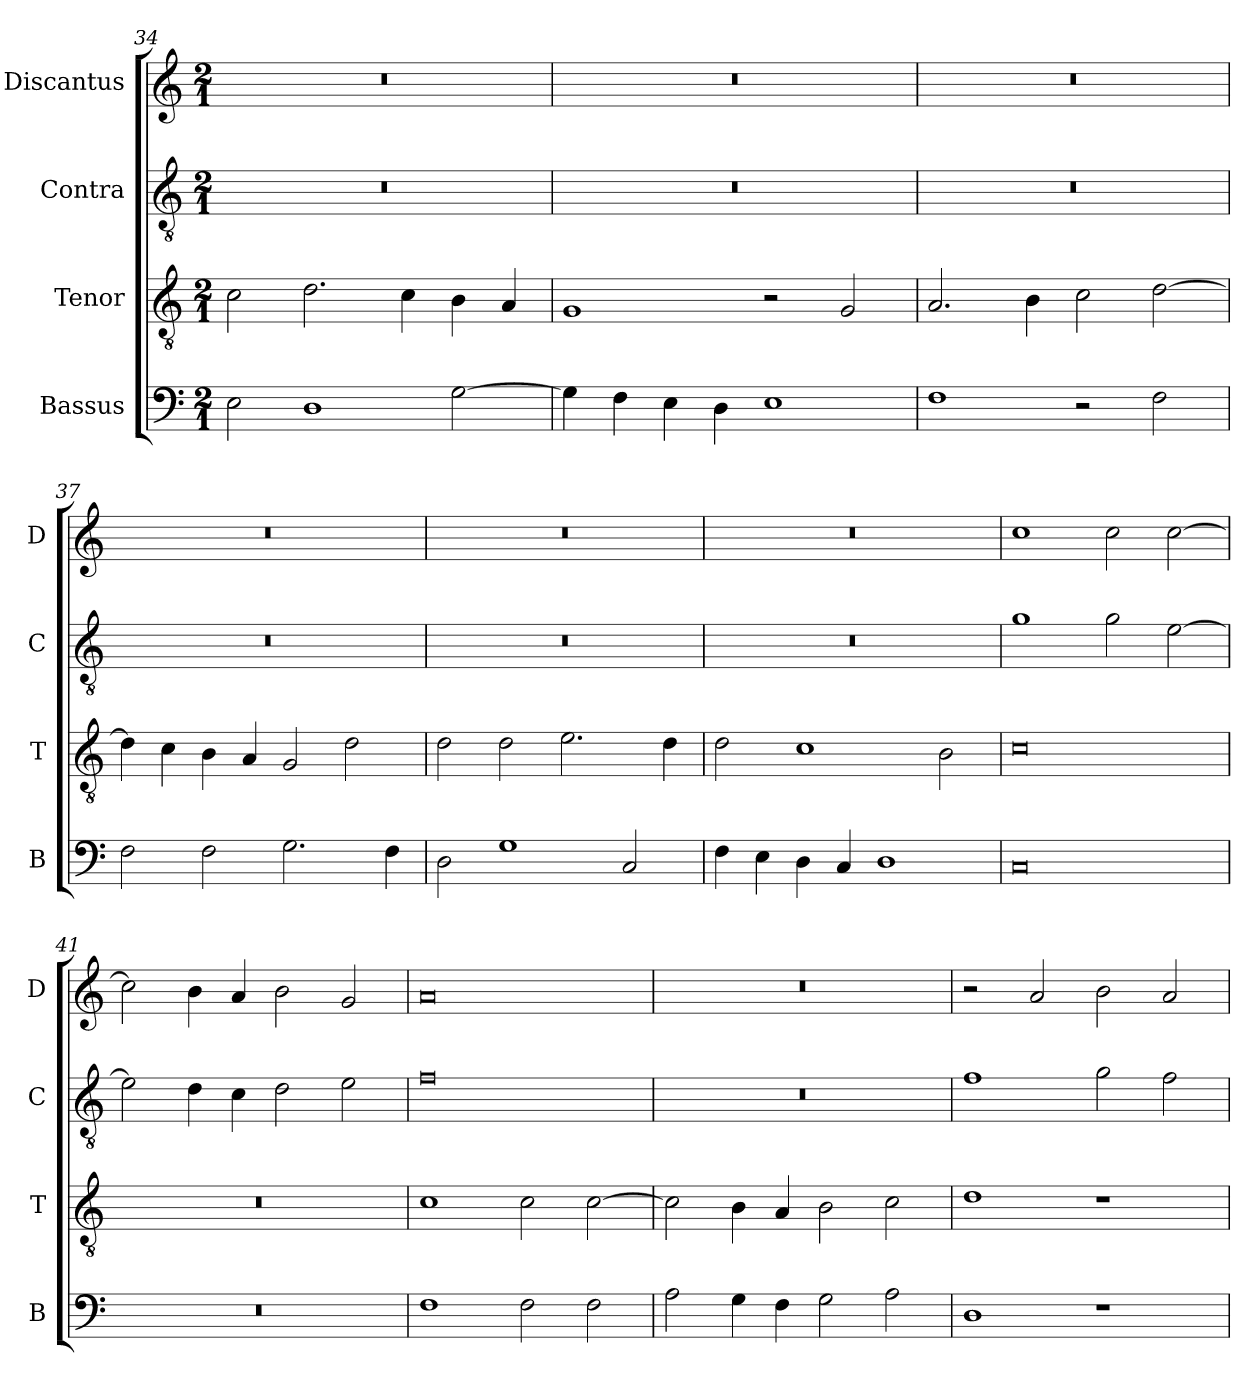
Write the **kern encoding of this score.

**kern	**kern	**kern	**kern
*part4	*part3	*part2	*part1
*staff4	*staff3	*staff2	*staff1
*I"Bassus	*I"Tenor	*I"Contra	*I"Discantus
*I'B	*I'T	*I'C	*I'D
*clefF4	*clefGv2	*clefGv2	*clefG2
*k[]	*k[]	*k[]	*k[]
*M2/1	*M2/1	*M2/1	*M2/1
=34	=34	=34	=34
2E\	2c\	0r	0r
1D	2.d\	.	.
.	4c\	.	.
[2G\	4B\	.	.
.	4A/	.	.
=35	=35	=35	=35
4G\]	1G	0r	0r
4F\	.	.	.
4E\	.	.	.
4D\	.	.	.
1E	2r	.	.
.	2G/	.	.
=36	=36	=36	=36
1F	2.A/	0r	0r
.	4B\	.	.
2r	2c\	.	.
2F\	[2d\	.	.
=37	=37	=37	=37
2F\	4d\]	0r	0r
.	4c\	.	.
2F\	4B\	.	.
.	4A/	.	.
2.G\	2G/	.	.
.	2d\	.	.
4F\	.	.	.
=38	=38	=38	=38
2D\	2d\	0r	0r
1G	2d\	.	.
.	2.e\	.	.
2C/	.	.	.
.	4d\	.	.
=39	=39	=39	=39
4F\	2d\	0r	0r
4E\	.	.	.
4D\	1c	.	.
4C/	.	.	.
1D	.	.	.
.	2B\	.	.
=40	=40	=40	=40
0C	0c	1g	1cc
.	.	2g\	2cc\
.	.	[2e\	[2cc\
=41	=41	=41	=41
0r	0r	2e\]	2cc\]
.	.	4d\	4b\
.	.	4c\	4a/
.	.	2d\	2b\
.	.	2e\	2g/
=42	=42	=42	=42
1F	1c	0f	0a
2F\	2c\	.	.
2F\	[2c\	.	.
=43	=43	=43	=43
2A\	2c\]	0r	0r
4G\	4B\	.	.
4F\	4A/	.	.
2G\	2B\	.	.
2A\	2c\	.	.
=44	=44	=44	=44
1D	1d	1f	2r
.	.	.	2a/
1r	1r	2g\	2b\
.	.	2f\	2a/
=	=	=	=
*-	*-	*-	*-
